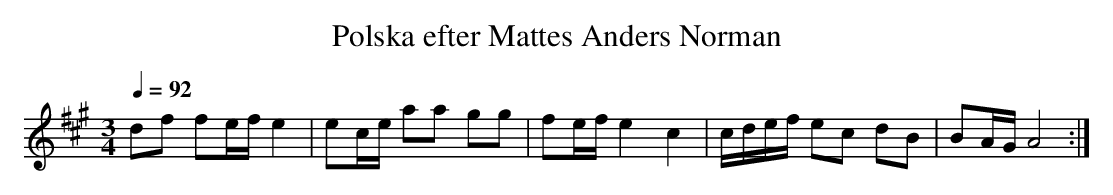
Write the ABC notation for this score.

X:1
T:Polska efter Mattes Anders Norman
Q:1/4=92
M:3/4
L:1/8
K:A
df fe/f/ e2 | ec/e/ aa gg | fe/f/ e2 c2 | c/d/e/f/ ec dB | BA/G/ A4 :|]
